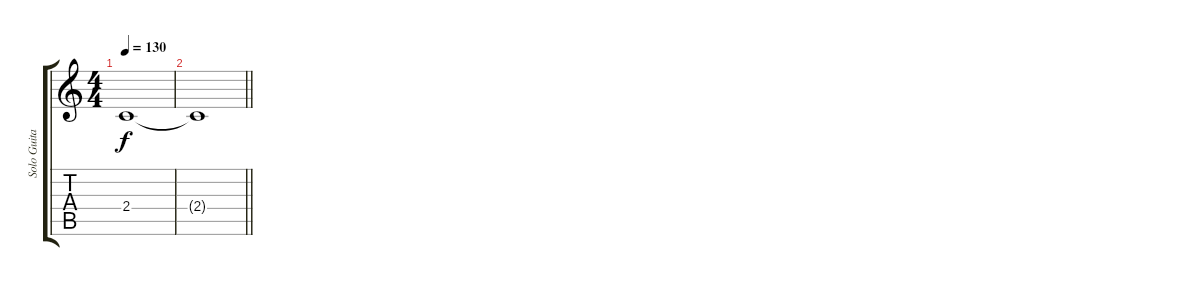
\track ("Solo Guitar" "Solo Guita") {instrument distortionguitar}
\staff {score tabs}
\tuning (C4 G3 Eb3 Bb2 F2 C2) {hide}
\ts (4 4)
\tempo 130
\clef g2
\ks c
2.4.1{dy f} |
\barLineRight lightlight
2.4{t}.1
